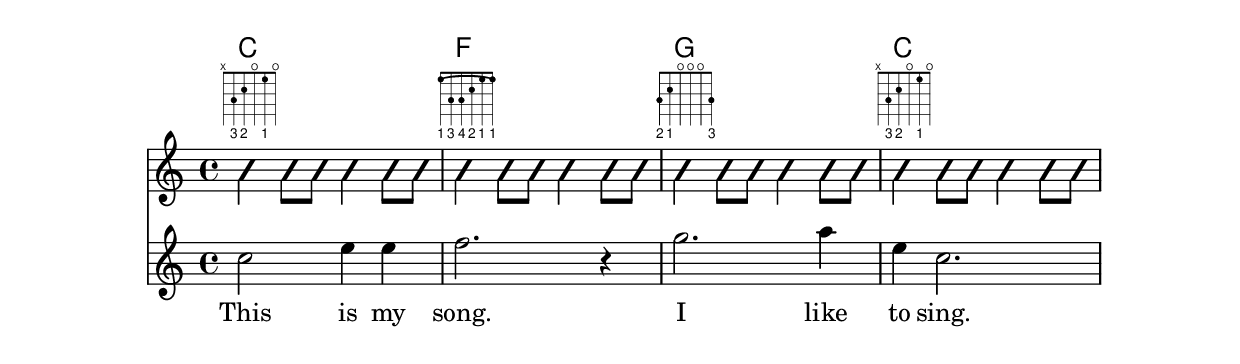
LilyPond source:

%% DO NOT EDIT this file manually; it is automatically
%% generated from LSR http://lsr.dsi.unimi.it
%% Make any changes in LSR itself, or in Documentation/snippets/new/ ,
%% and then run scripts/auxiliar/makelsr.py
%%
%% This file is in the public domain.
\version "2.14.0"

\header {
  lsrtags = "rhythms, fretted-strings"

%% Translation of GIT committish: 2d548a99cb9dba80f2ff035582009477cd37eceb
  texidoces = "
Para la música de guitarra, es posible mostrar los ritmos de rasgueo,
además de las notas de la melodía, acordes y diagramas de posiciones.

"
  doctitlees = "Ritmos rasgueados de guitarra"


%% Translation of GIT committish: 0a868be38a775ecb1ef935b079000cebbc64de40
  texidocde = "
In Gitarrennotation kann neben Melodie, Akkordbezeichnungen und
Bunddiagrammen auch der Schlagrhythmus angegeben werden.

"
  doctitlede = "Schlagrhythmus für Gitarren"



%% Translation of GIT committish: 015b8e65e5e9a74cea1618b597402b5b74f89b89
  texidocfr = "
En matière de notation pour guitare, il arrive que soient indiqués les
@qq{coups de gratte} en plus de la mélodie, grilles d'accords et
diagrammes de tablature.

"
  doctitlefr = "Rythmique et guitare"

  texidoc = "
For guitar music, it is possible to show strum rhythms, along with
melody notes, chord names and fret diagrams.

"
  doctitle = "Guitar strum rhythms"
} % begin verbatim

\include "predefined-guitar-fretboards.ly"
<<
  \new ChordNames {
    \chordmode {
      c1 | f | g | c
    }
  }
  \new FretBoards {
    \chordmode {
      c1 | f | g | c
    }
  }
  \new Voice \with {
    \consists "Pitch_squash_engraver"
  } {
    \relative c'' {
      \improvisationOn
      c4 c8 c c4 c8 c
      f4 f8 f f4 f8 f
      g4 g8 g g4 g8 g
      c4 c8 c c4 c8 c
    }
  }
  \new Voice = "melody" {
    \relative c'' {
      c2 e4 e4
      f2. r4
      g2. a4
      e4 c2.
    }
  }
  \new Lyrics {
    \lyricsto "melody" {
      This is my song.
      I like to sing.
    }
  }
>>

